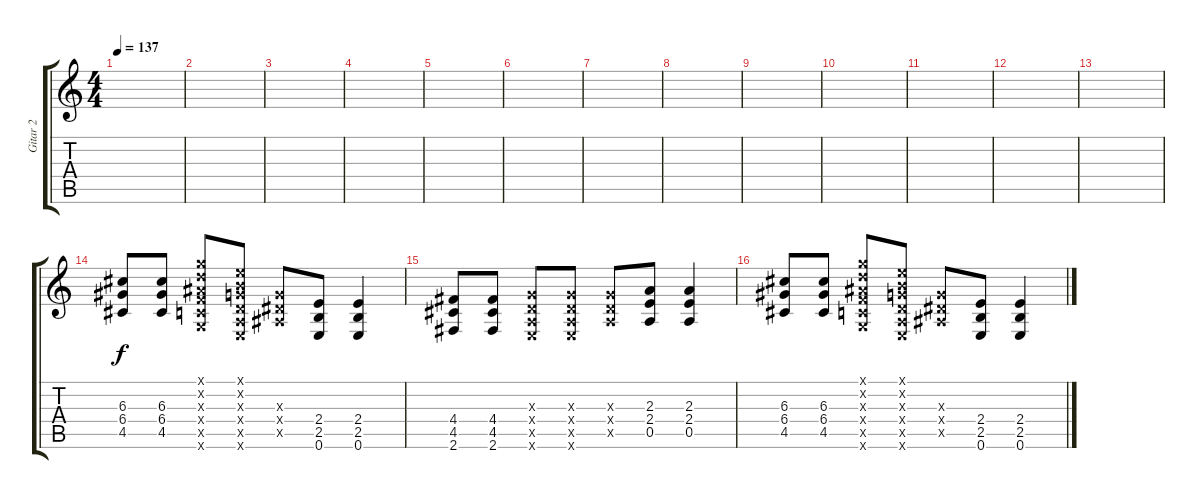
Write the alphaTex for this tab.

\track (" Gitar 2" " Gitar 2") {instrument distortionguitar bank 2}
\staff {score tabs}
\tuning (E4 B3 G3 D3 A2 E2) {hide}
\ts (4 4)
\tempo 137
\clef g2
\ks c
|
|
|
|
|
|
|
|
|
|
|
|
|
(6.3 6.4 4.5).8 (6.3 6.4 4.5).8 (3.1{x} 3.2{x} 3.3{x} 3.4{x} 3.5{x} 3.6{x}).8 (0.1{x} 0.2{x} 0.3{x} 0.4{x} 0.5{x} 0.6{x}).8 (0.3{x} 1.4{x} 1.5{x}).8 (2.4 2.5 0.6).8 (2.4 2.5 0.6).4 |
(4.4 4.5 2.6).8 (4.4 4.5 2.6).8 (0.3{x} 0.4{x} 0.5{x} 0.6{x}).8 (0.3{x} 0.4{x} 0.5{x} 0.6{x}).8 (0.3{x} 0.4{x} 0.5{x}).8 (2.3 2.4 0.5).8 (2.3 2.4 0.5).4 |
(6.3 6.4 4.5).8 (6.3 6.4 4.5).8 (3.1{x} 3.2{x} 3.3{x} 3.4{x} 3.5{x} 3.6{x}).8 (0.1{x} 0.2{x} 0.3{x} 0.4{x} 0.5{x} 0.6{x}).8 (0.3{x} 1.4{x} 1.5{x}).8 (2.4 2.5 0.6).8 (2.4 2.5 0.6).4
